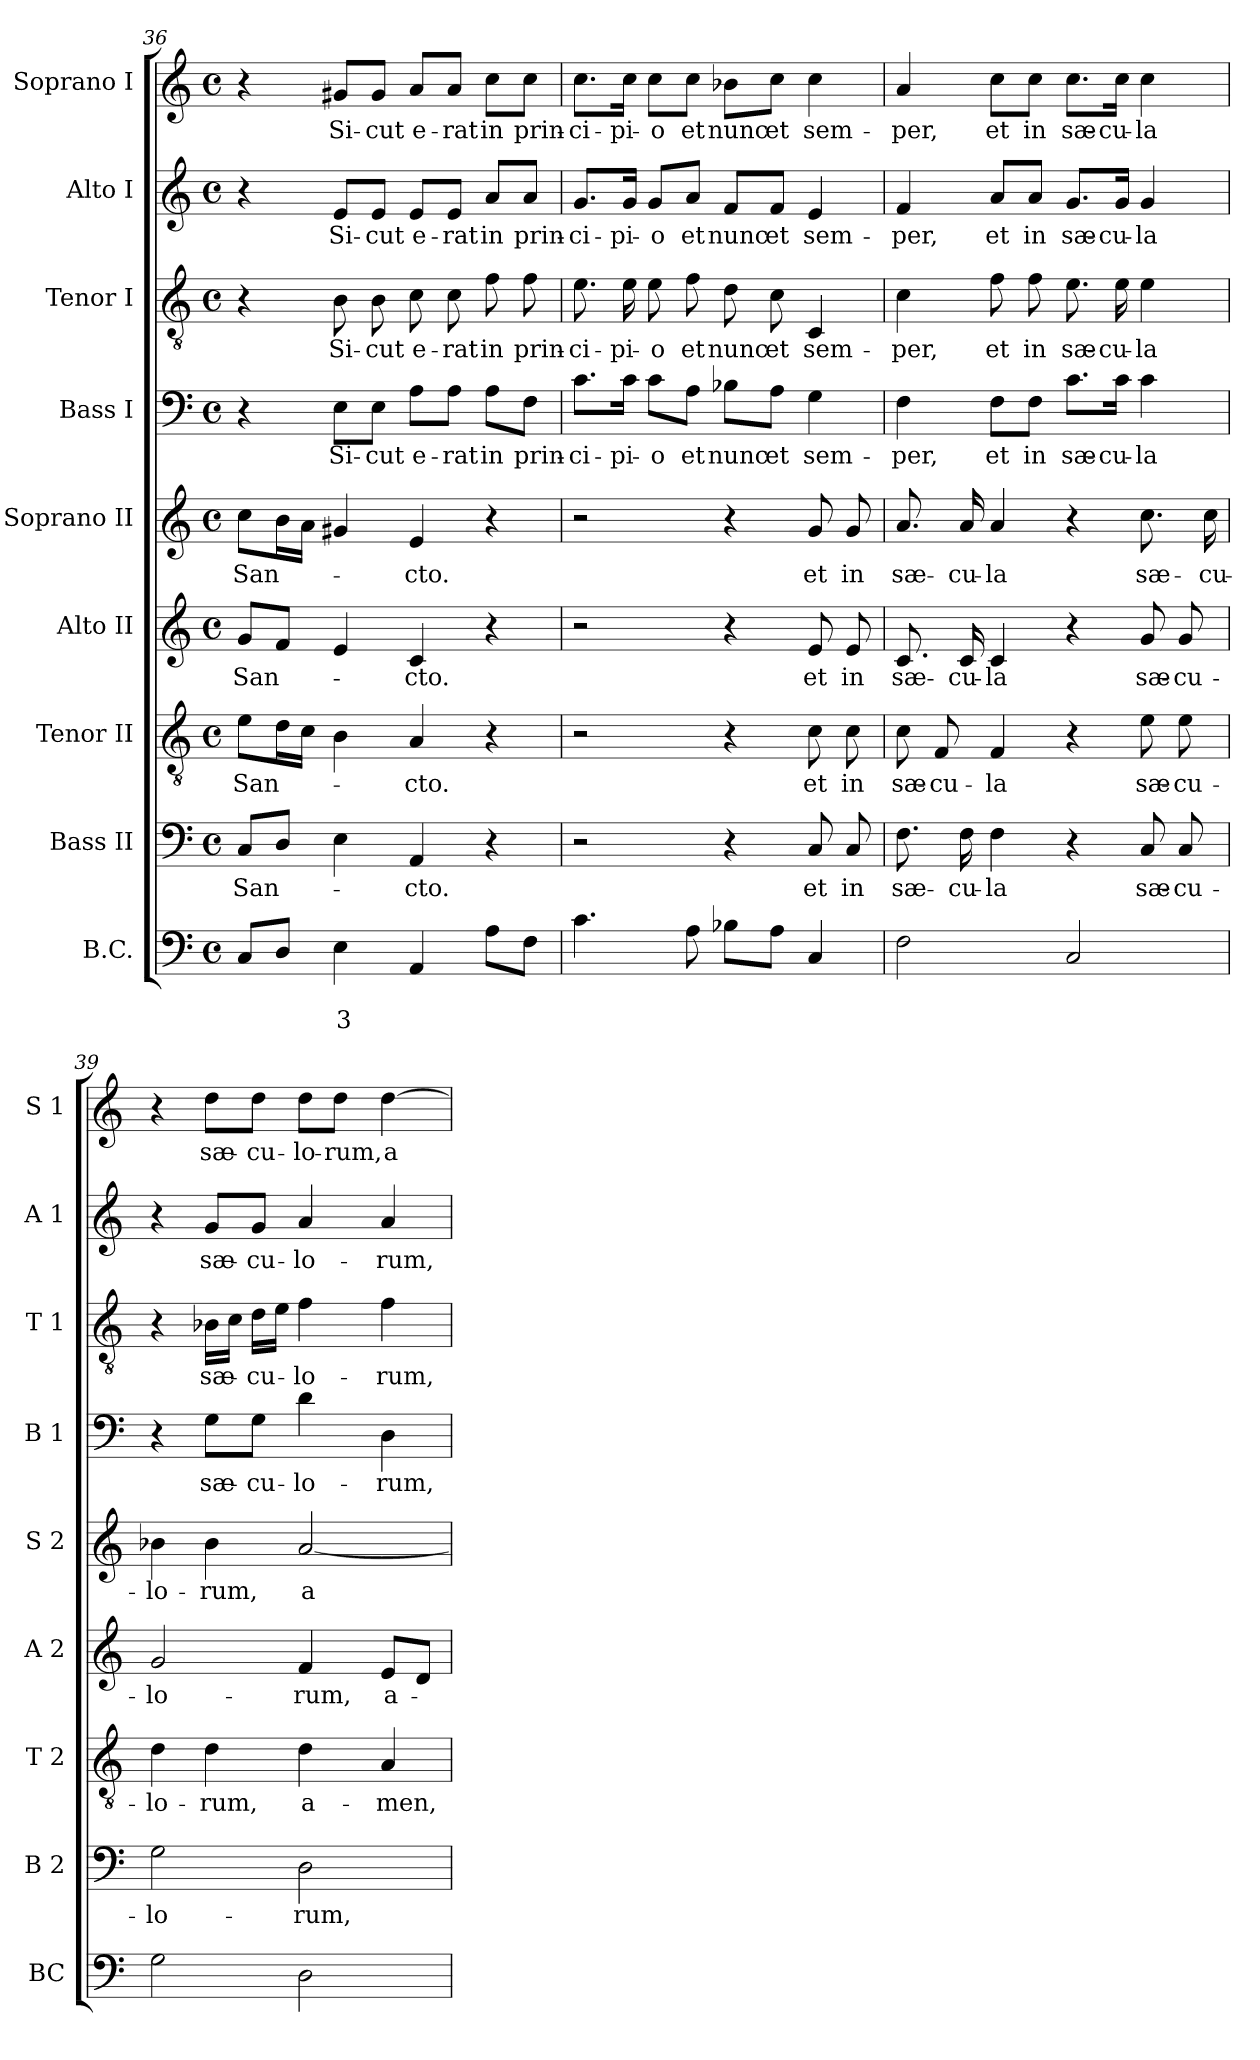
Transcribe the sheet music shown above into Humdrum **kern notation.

**kern	**text	**text	**kern	**text	**kern	**text	**kern	**text	**kern	**text	**kern	**text	**kern	**text	**kern	**text	**kern	**text
*part9	*part9	*part9	*part8	*part8	*part7	*part7	*part6	*part6	*part5	*part5	*part4	*part4	*part3	*part3	*part2	*part2	*part1	*part1
*staff9	*staff9	*staff9	*staff8	*staff8	*staff7	*staff7	*staff6	*staff6	*staff5	*staff5	*staff4	*staff4	*staff3	*staff3	*staff2	*staff2	*staff1	*staff1
*I"B.C.	*	*	*I"Bass II	*	*I"Tenor II	*	*I"Alto II	*	*I"Soprano II	*	*I"Bass I	*	*I"Tenor I	*	*I"Alto I	*	*I"Soprano I	*
*I'BC	*	*	*I'B 2	*	*I'T 2	*	*I'A 2	*	*I'S 2	*	*I'B 1	*	*I'T 1	*	*I'A 1	*	*I'S 1	*
*clefF4	*	*	*clefF4	*	*clefGv2	*	*clefG2	*	*clefG2	*	*clefF4	*	*clefGv2	*	*clefG2	*	*clefG2	*
*k[]	*	*	*k[]	*	*k[]	*	*k[]	*	*k[]	*	*k[]	*	*k[]	*	*k[]	*	*k[]	*
*C:	*	*	*C:	*	*C:	*	*C:	*	*C:	*	*C:	*	*C:	*	*C:	*	*C:	*
*M4/4	*	*	*M4/4	*	*M4/4	*	*M4/4	*	*M4/4	*	*M4/4	*	*M4/4	*	*M4/4	*	*M4/4	*
*met(c)	*	*	*met(c)	*	*met(c)	*	*met(c)	*	*met(c)	*	*met(c)	*	*met(c)	*	*met(c)	*	*met(c)	*
=36	=36	=36	=36	=36	=36	=36	=36	=36	=36	=36	=36	=36	=36	=36	=36	=36	=36	=36
!	!	!	!	!LO:LY:b	!	!LO:LY:b	!	!LO:LY:b	!	!LO:LY:b	!	!	!	!	!	!	!	!
8C/L	.	.	8C/L	San-	8e\L	San-	8g/L	San-	8cc\L	San-	4r	.	4r	.	4r	.	4r	.
8D/J	.	.	8D/J	.	16d\L	.	8f/J	.	16b\L	.	.	.	.	.	.	.	.	.
.	.	.	.	.	16c\JJ	.	.	.	16a\JJ	.	.	.	.	.	.	.	.	.
!	!	!LO:LY:b	!	!	!	!	!	!	!	!	!	!LO:LY:b	!	!LO:LY:b	!	!LO:LY:b	!	!LO:LY:b
4E\	.	3	4E\	.	4B\	.	4e/	.	4g#X/	.	8E\L	Si-	8B\	Si-	8e/L	Si-	8g#X/L	Si-
!	!	!	!	!	!	!	!	!	!	!	!	!LO:LY:b	!	!LO:LY:b	!	!LO:LY:b	!	!LO:LY:b
.	.	.	.	.	.	.	.	.	.	.	8E\J	-cut	8B\	-cut	8e/J	-cut	8g#/J	-cut
!	!	!	!	!LO:LY:b	!	!LO:LY:b	!	!LO:LY:b	!	!LO:LY:b	!	!LO:LY:b	!	!LO:LY:b	!	!LO:LY:b	!	!LO:LY:b
4AA/	.	.	4AA/	-cto.	4A/	-cto.	4c/	-cto.	4e/	-cto.	8A\L	e-	8c\	e-	8e/L	e-	8a/L	e-
!	!	!	!	!	!	!	!	!	!	!	!	!LO:LY:b	!	!LO:LY:b	!	!LO:LY:b	!	!LO:LY:b
.	.	.	.	.	.	.	.	.	.	.	8A\J	-rat	8c\	-rat	8e/J	-rat	8a/J	-rat
!	!	!	!	!	!	!	!	!	!	!	!	!LO:LY:b	!	!LO:LY:b	!	!LO:LY:b	!	!LO:LY:b
8A\L	.	.	4r	.	4r	.	4r	.	4r	.	8A\L	in	8f\	in	8a/L	in	8cc\L	in
!	!	!	!	!	!	!	!	!	!	!	!	!LO:LY:b	!	!LO:LY:b	!	!LO:LY:b	!	!LO:LY:b
8F\J	.	.	.	.	.	.	.	.	.	.	8F\J	prin-	8f\	prin-	8a/J	prin-	8cc\J	prin-
!!LO:PB:g=z
=37	=37	=37	=37	=37	=37	=37	=37	=37	=37	=37	=37	=37	=37	=37	=37	=37	=37	=37
!	!	!	!	!	!	!	!	!	!	!	!	!LO:LY:b	!	!LO:LY:b	!	!LO:LY:b	!	!LO:LY:b
4.c\	.	.	2r	.	2r	.	2r	.	2r	.	8.c\L	-ci-	8.e\	-ci-	8.g/L	-ci-	8.cc\L	-ci-
!	!	!	!	!	!	!	!	!	!	!	!	!LO:LY:b	!	!LO:LY:b	!	!LO:LY:b	!	!LO:LY:b
.	.	.	.	.	.	.	.	.	.	.	16c\Jk	-pi-	16e\	-pi-	16g/Jk	-pi-	16cc\Jk	-pi-
!	!	!	!	!	!	!	!	!	!	!	!	!LO:LY:b	!	!LO:LY:b	!	!LO:LY:b	!	!LO:LY:b
.	.	.	.	.	.	.	.	.	.	.	8c\L	-o	8e\	-o	8g/L	-o	8cc\L	-o
!	!	!	!	!	!	!	!	!	!	!	!	!LO:LY:b	!	!LO:LY:b	!	!LO:LY:b	!	!LO:LY:b
8A\	.	.	.	.	.	.	.	.	.	.	8A\J	et	8f\	et	8a/J	et	8cc\J	et
!	!	!	!	!	!	!	!	!	!	!	!	!LO:LY:b	!	!LO:LY:b	!	!LO:LY:b	!	!LO:LY:b
8B-X\L	.	.	4r	.	4r	.	4r	.	4r	.	8B-X\L	nunc	8d\	nunc	8f/L	nunc	8b-X\L	nunc
!	!	!	!	!	!	!	!	!	!	!	!	!LO:LY:b	!	!LO:LY:b	!	!LO:LY:b	!	!LO:LY:b
8A\J	.	.	.	.	.	.	.	.	.	.	8A\J	et	8c\	et	8f/J	et	8cc\J	et
!	!	!	!	!LO:LY:b	!	!LO:LY:b	!	!LO:LY:b	!	!LO:LY:b	!	!LO:LY:b	!	!LO:LY:b	!	!LO:LY:b	!	!LO:LY:b
4C/	.	.	8C/	et	8c\	et	8e/	et	8g/	et	4G\	sem-	4C/	sem-	4e/	sem-	4cc\	sem-
!	!	!	!	!LO:LY:b	!	!LO:LY:b	!	!LO:LY:b	!	!LO:LY:b	!	!	!	!	!	!	!	!
.	.	.	8C/	in	8c\	in	8e/	in	8g/	in	.	.	.	.	.	.	.	.
=38	=38	=38	=38	=38	=38	=38	=38	=38	=38	=38	=38	=38	=38	=38	=38	=38	=38	=38
!	!	!	!	!LO:LY:b	!	!LO:LY:b	!	!LO:LY:b	!	!LO:LY:b	!	!LO:LY:b	!	!LO:LY:b	!	!LO:LY:b	!	!LO:LY:b
2F\	.	.	8.F\	sæ-	8c\	sæ-	8.c/	sæ-	8.a/	sæ-	4F\	-per,	4c\	-per,	4f/	-per,	4a/	-per,
!	!	!	!	!	!	!LO:LY:b	!	!	!	!	!	!	!	!	!	!	!	!
.	.	.	.	.	8F/	-cu-	.	.	.	.	.	.	.	.	.	.	.	.
!	!	!	!	!LO:LY:b	!	!	!	!LO:LY:b	!	!LO:LY:b	!	!	!	!	!	!	!	!
.	.	.	16F\	-cu-	.	.	16c/	-cu-	16a/	-cu-	.	.	.	.	.	.	.	.
!	!	!	!	!LO:LY:b	!	!LO:LY:b	!	!LO:LY:b	!	!LO:LY:b	!	!LO:LY:b	!	!LO:LY:b	!	!LO:LY:b	!	!LO:LY:b
.	.	.	4F\	-la	4F/	-la	4c/	-la	4a/	-la	8F\L	et	8f\	et	8a/L	et	8cc\L	et
!	!	!	!	!	!	!	!	!	!	!	!	!LO:LY:b	!	!LO:LY:b	!	!LO:LY:b	!	!LO:LY:b
.	.	.	.	.	.	.	.	.	.	.	8F\J	in	8f\	in	8a/J	in	8cc\J	in
!	!	!	!	!	!	!	!	!	!	!	!	!LO:LY:b	!	!LO:LY:b	!	!LO:LY:b	!	!LO:LY:b
2C/	.	.	4r	.	4r	.	4r	.	4r	.	8.c\L	sæ-	8.e\	sæ-	8.g/L	sæ-	8.cc\L	sæ-
!	!	!	!	!	!	!	!	!	!	!	!	!LO:LY:b	!	!LO:LY:b	!	!LO:LY:b	!	!LO:LY:b
.	.	.	.	.	.	.	.	.	.	.	16c\Jk	-cu-	16e\	-cu-	16g/Jk	-cu-	16cc\Jk	-cu-
!	!	!	!	!LO:LY:b	!	!LO:LY:b	!	!LO:LY:b	!	!LO:LY:b	!	!LO:LY:b	!	!LO:LY:b	!	!LO:LY:b	!	!LO:LY:b
.	.	.	8C/	sæ-	8e\	sæ-	8g/	sæ-	8.cc\	sæ-	4c\	-la	4e\	-la	4g/	-la	4cc\	-la
!	!	!	!	!LO:LY:b	!	!LO:LY:b	!	!LO:LY:b	!	!	!	!	!	!	!	!	!	!
.	.	.	8C/	-cu-	8e\	-cu-	8g/	-cu-	.	.	.	.	.	.	.	.	.	.
!	!	!	!	!	!	!	!	!	!	!LO:LY:b	!	!	!	!	!	!	!	!
.	.	.	.	.	.	.	.	.	16cc\	-cu-	.	.	.	.	.	.	.	.
=39	=39	=39	=39	=39	=39	=39	=39	=39	=39	=39	=39	=39	=39	=39	=39	=39	=39	=39
!	!	!	!	!LO:LY:b	!	!LO:LY:b	!	!LO:LY:b	!	!LO:LY:b	!	!	!	!	!	!	!	!
2G\	.	.	2G\	-lo-	4d\	-lo-	2g/	-lo-	4b-X\	-lo-	4r	.	4r	.	4r	.	4r	.
!	!	!	!	!	!	!LO:LY:b	!	!	!	!LO:LY:b	!	!LO:LY:b	!	!LO:LY:b	!	!LO:LY:b	!	!LO:LY:b
.	.	.	.	.	4d\	-rum,	.	.	4b-\	-rum,	8G\L	sæ-	16B-X\LL	sæ-	8g/L	sæ-	8dd\L	sæ-
.	.	.	.	.	.	.	.	.	.	.	.	.	16c\JJ	.	.	.	.	.
!	!	!	!	!	!	!	!	!	!	!	!	!LO:LY:b	!	!LO:LY:b	!	!LO:LY:b	!	!LO:LY:b
.	.	.	.	.	.	.	.	.	.	.	8G\J	-cu-	16d\LL	-cu-	8g/J	-cu-	8dd\J	-cu-
.	.	.	.	.	.	.	.	.	.	.	.	.	16e\JJ	.	.	.	.	.
!	!	!	!	!LO:LY:b	!	!LO:LY:b	!	!LO:LY:b	!	!LO:LY:b	!	!LO:LY:b	!	!LO:LY:b	!	!LO:LY:b	!	!LO:LY:b
2D\	.	.	2D\	-rum,	4d\	a-	4f/	-rum,	[2a/	a-	4d\	-lo-	4f\	-lo-	4a/	-lo-	8dd\L	-lo-
!	!	!	!	!	!	!	!	!	!	!	!	!	!	!	!	!	!	!LO:LY:b
.	.	.	.	.	.	.	.	.	.	.	.	.	.	.	.	.	8dd\J	-rum,
!	!	!	!	!	!	!LO:LY:b	!	!LO:LY:b	!	!	!	!LO:LY:b	!	!LO:LY:b	!	!LO:LY:b	!	!LO:LY:b
.	.	.	.	.	4A/	-men,	8e/L	a-	.	.	4D\	-rum,	4f\	-rum,	4a/	-rum,	[4dd\	a-
.	.	.	.	.	.	.	8d/J	.	.	.	.	.	.	.	.	.	.	.
=	=	=	=	=	=	=	=	=	=	=	=	=	=	=	=	=	=	=
*-	*-	*-	*-	*-	*-	*-	*-	*-	*-	*-	*-	*-	*-	*-	*-	*-	*-	*-
